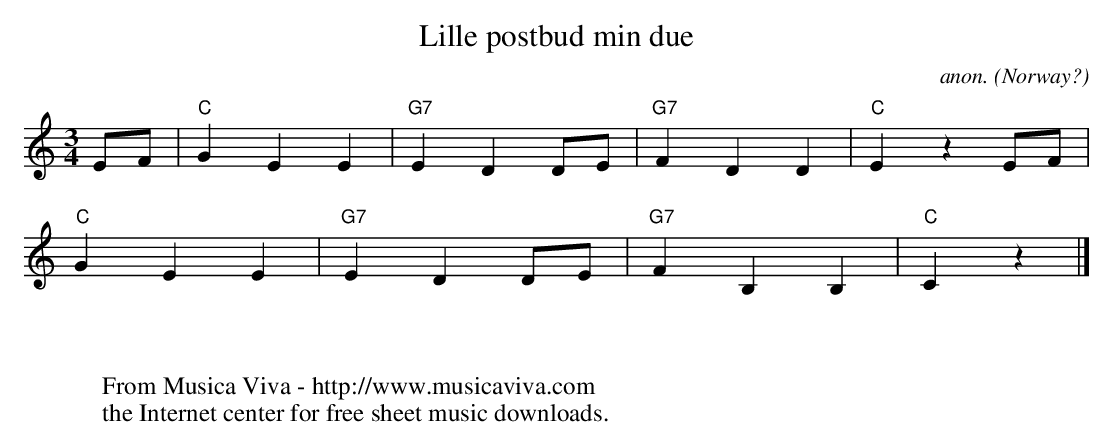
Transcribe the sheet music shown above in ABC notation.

X:1
T:Lille postbud min due
C:anon.
O:Norway?
M:3/4
L:1/8
K:C
EF|"C"G2E2E2|"G7"E2D2DE|"G7"F2D2D2|"C"E2 z2 EF|
"C"G2E2E2|"G7"E2D2DE|"G7"F2B,2B,2|"C"C2 z2|]
W:
W:
W:  From Musica Viva - http://www.musicaviva.com
W:  the Internet center for free sheet music downloads.
